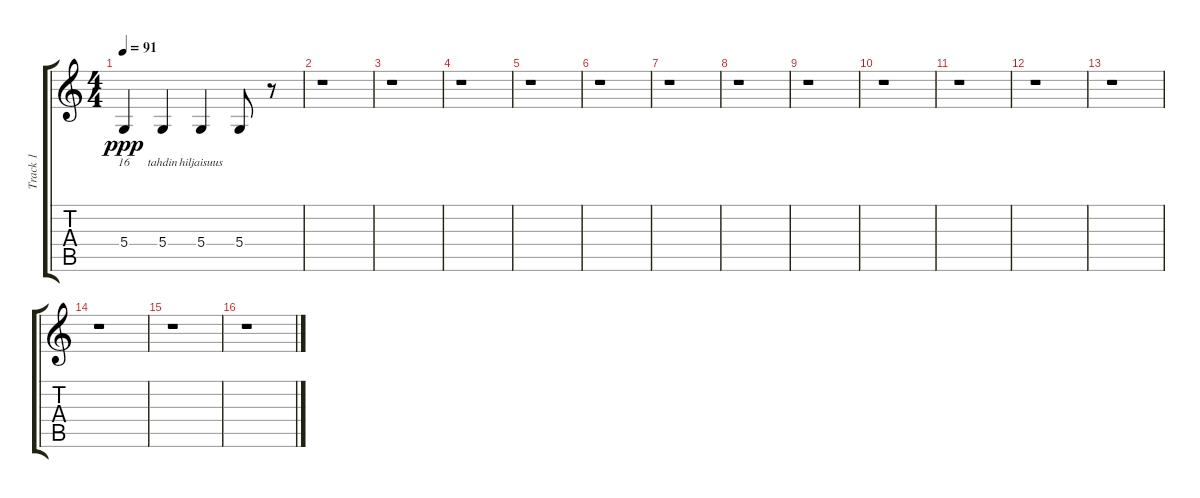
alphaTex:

\track ("Track 1" "Track 1") {instrument acousticgrandpiano}
\staff {score tabs}
\tuning (E4 B3 G3 D3 A2 E2) {hide}
\ts (4 4)
\tempo 91
\clef g2
\ks c
5.4.4{lyrics (0 "16") lyrics (1 "") lyrics (2 "") lyrics (3 "") lyrics (4 "") dy ppp} 5.4.4{lyrics (0 "tahdin") lyrics (1 "") lyrics (2 "") lyrics (3 "") lyrics (4 "")} 5.4.4{lyrics (0 "hiljaisuus") lyrics (1 "") lyrics (2 "") lyrics (3 "") lyrics (4 "")} 5.4.8 r.8 |
r.1 |
r.1 |
r.1 |
r.1 |
r.1 |
r.1 |
r.1 |
r.1 |
r.1 |
r.1 |
r.1 |
r.1 |
r.1 |
r.1 |
r.1
